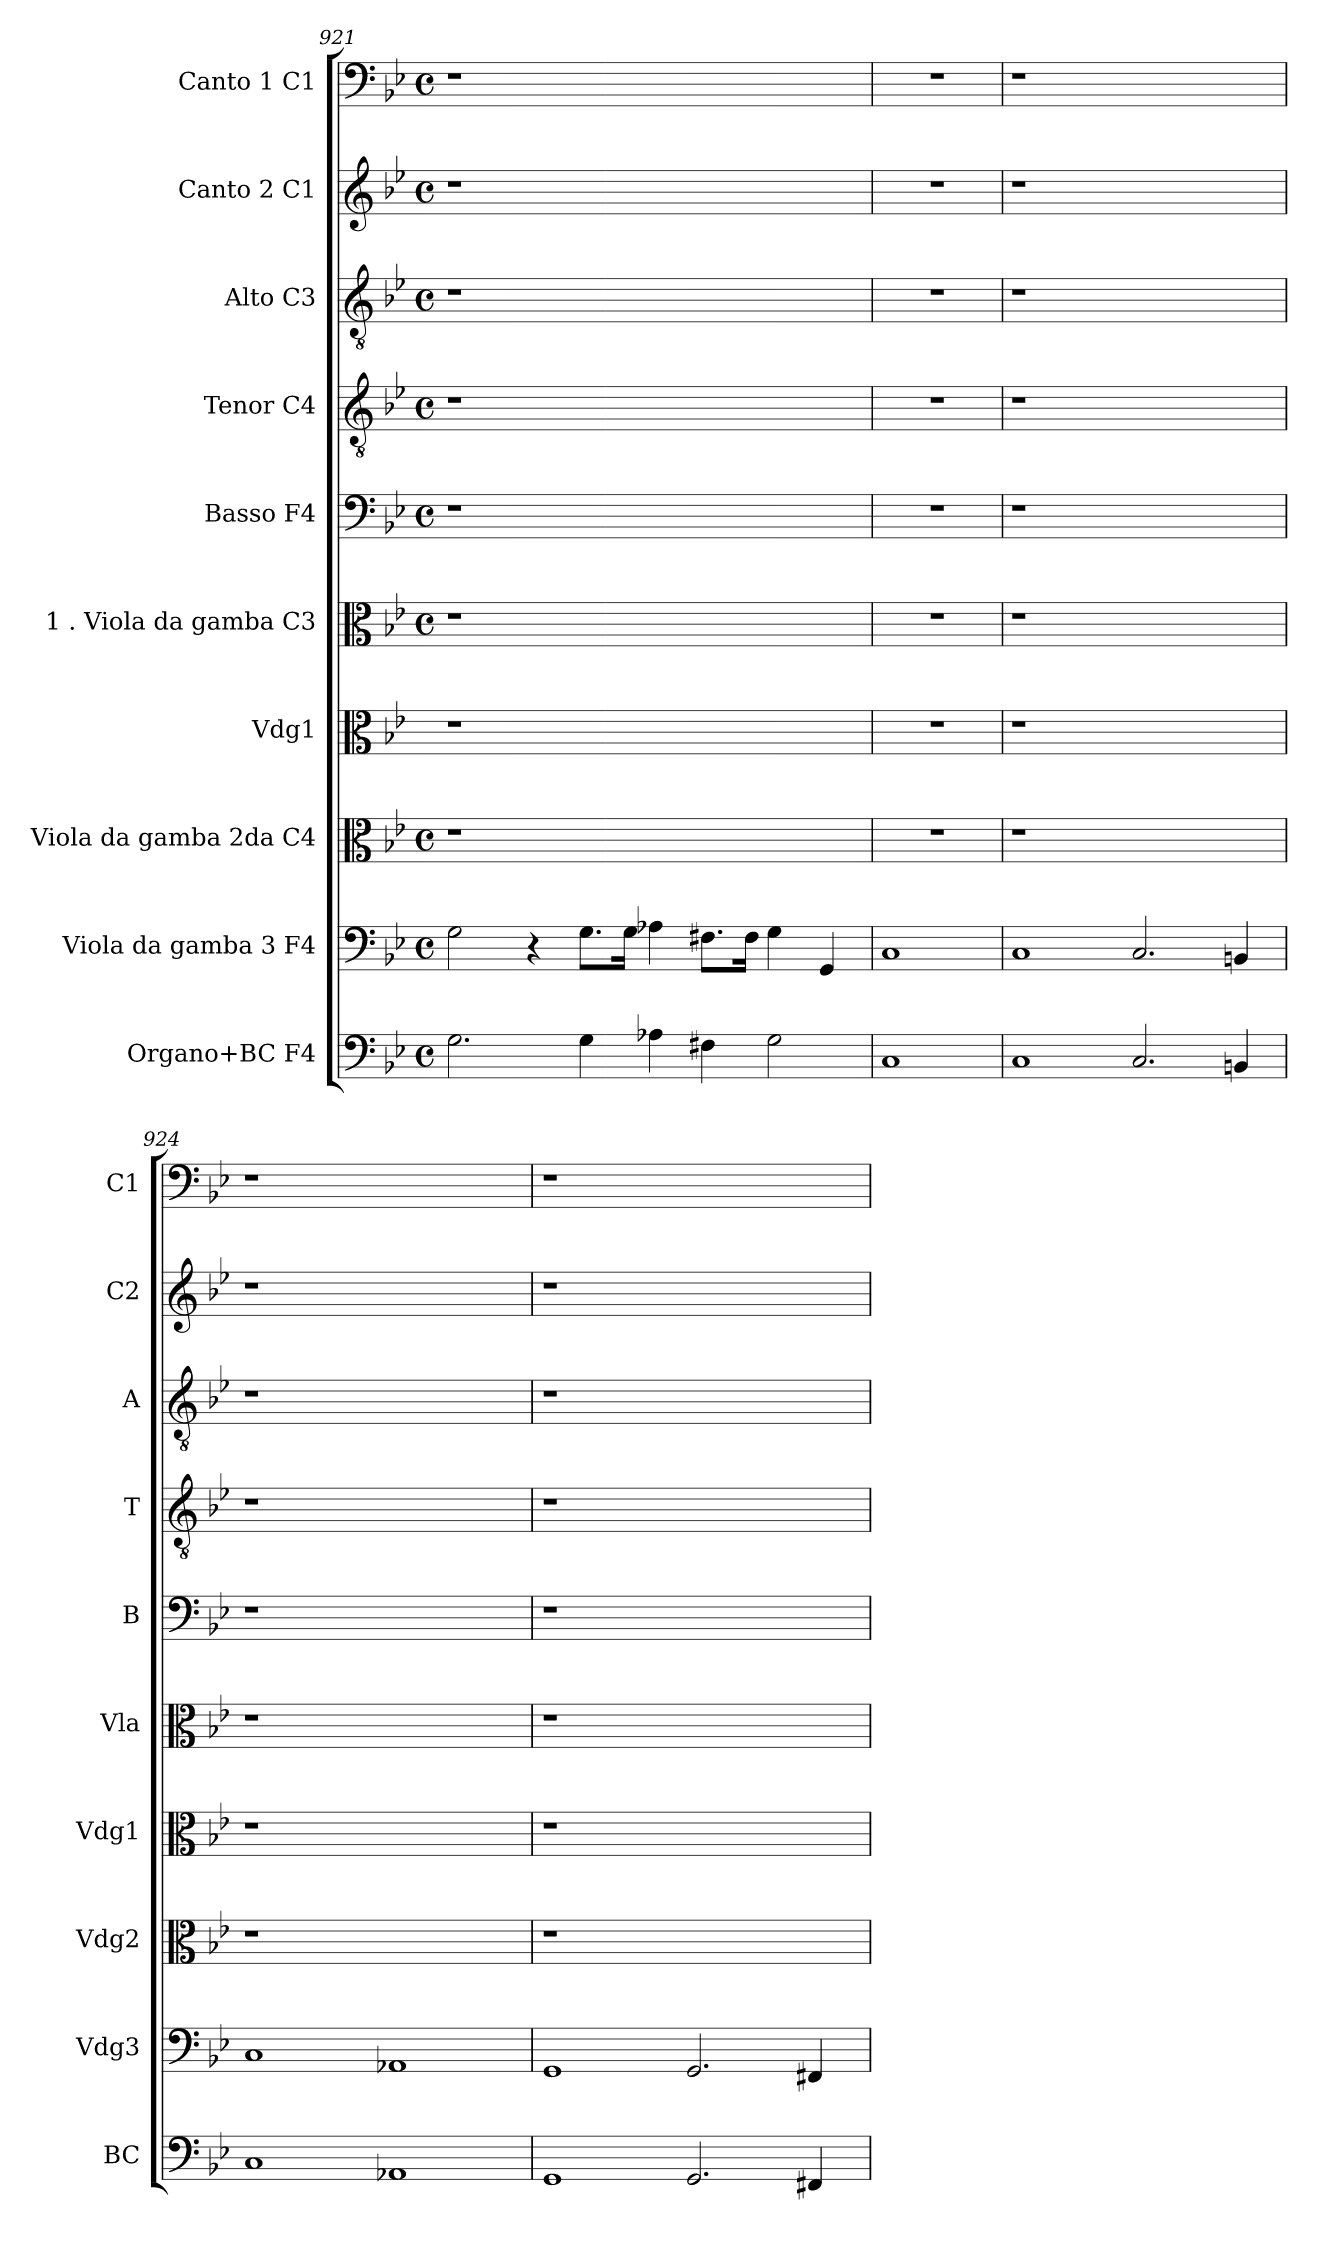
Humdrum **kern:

**kern	**kern	**kern	**kern	**kern	**kern	**kern	**kern	**kern	**kern
*part10	*part9	*part8	*part7	*part6	*part5	*part4	*part3	*part2	*part1
*staff10	*staff9	*staff8	*staff7	*staff6	*staff5	*staff4	*staff3	*staff2	*staff1
*I"Organo+BC F4	*I"Viola da gamba 3 F4	*I"Viola da gamba 2da C4	*I"Vdg1	*I"1 . Viola da gamba C3	*I"Basso F4	*I"Tenor C4	*I"Alto C3	*I"Canto 2 C1	*I"Canto 1 C1
*I'BC	*I'Vdg3	*I'Vdg2	*I'Vdg1	*I'Vla	*I'B	*I'T	*I'A	*I'C2	*I'C1
!!LO:LB:g=z
*clefF4	*clefF4	*clefC3	*clefC3	*clefC3	*clefF4	*clefGv2	*clefGv2	*clefG2	*clefF4
*k[b-e-]	*k[b-e-]	*k[b-e-]	*k[b-e-]	*k[b-e-]	*k[b-e-]	*k[b-e-]	*k[b-e-]	*k[b-e-]	*k[b-e-]
*B-:	*B-:	*B-:	*B-:	*B-:	*B-:	*B-:	*B-:	*B-:	*B-:
*M4/4	*M4/4	*M4/4	*	*M4/4	*M4/4	*M4/4	*M4/4	*M4/4	*M4/4
*met(c)	*met(c)	*met(c)	*	*met(c)	*met(c)	*met(c)	*met(c)	*met(c)	*met(c)
=921	=921	=921	=921	=921	=921	=921	=921	=921	=921
2.G\	2G\	1r	1r	1r	1r	1r	1r	1r	1r
.	4r	.	.	.	.	.	.	.	.
4G\	8.G\L	.	.	.	.	.	.	.	.
.	16G\Jk	.	.	.	.	.	.	.	.
4A-X\	4A-X\	1ryy	1ryy	1ryy	1ryy	1ryy	1ryy	1ryy	1ryy
4F#X\	8.F#X\L	.	.	.	.	.	.	.	.
.	16F#\Jk	.	.	.	.	.	.	.	.
2G\	4G\	.	.	.	.	.	.	.	.
.	4GG/	.	.	.	.	.	.	.	.
=922	=922	=922	=922	=922	=922	=922	=922	=922	=922
1C	1C	1r	1r	1r	1r	1r	1r	1r	1r
=923	=923	=923	=923	=923	=923	=923	=923	=923	=923
1C	1C	1r	1r	1r	1r	1r	1r	1r	1r
2.C/	2.C/	1ryy	1ryy	1ryy	1ryy	1ryy	1ryy	1ryy	1ryy
4BBn/	4BBn/	.	.	.	.	.	.	.	.
=924	=924	=924	=924	=924	=924	=924	=924	=924	=924
1C	1C	1r	1r	1r	1r	1r	1r	1r	1r
1AA-X	1AA-X	1ryy	1ryy	1ryy	1ryy	1ryy	1ryy	1ryy	1ryy
=925	=925	=925	=925	=925	=925	=925	=925	=925	=925
1GG	1GG	1r	1r	1r	1r	1r	1r	1r	1r
2.GG/	2.GG/	1ryy	1ryy	1ryy	1ryy	1ryy	1ryy	1ryy	1ryy
4FF#X/	4FF#X/	.	.	.	.	.	.	.	.
=	=	=	=	=	=	=	=	=	=
*-	*-	*-	*-	*-	*-	*-	*-	*-	*-
